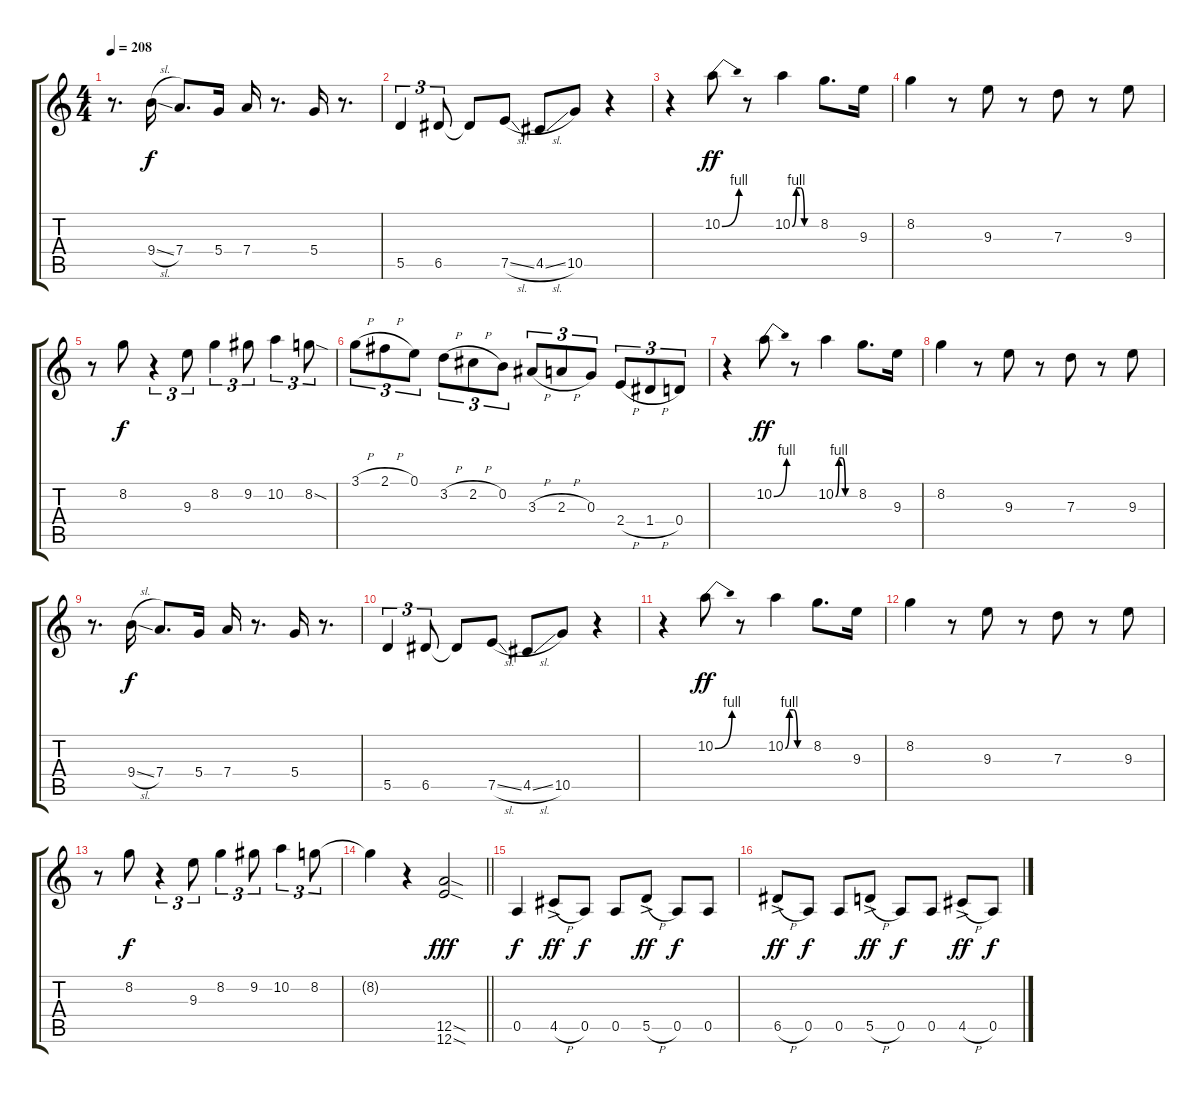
\track "" {instrument acousticguitarsteel}
\staff {score tabs}
\tuning (E4 B3 G3 D3 A2 E2) {hide}
\ts (4 4)
\tempo 208
\clef g2
\ks c
r.8{d dy ff} 9.4{sl}.16{dy f} 7.4.8{d} 5.4.16 7.4.16 r.8{d} 5.4.16 r.8{d} |
5.5.4{tu (3 2)} 6.5.8{tu (3 2)} 6.5{t}.8 7.5{sl}.8 4.5{sl}.8 10.5.8 r.4 |
r.4 10.2{be (bend 0 0 60 4)}.8{dy ff} r.8 10.2{be (custom 0 0 10 4 20 4 30 0 60 0)}.4 8.2.8{d} 9.3.16 |
8.2.4 r.8 9.3.8 r.8 7.3.8 r.8 9.3.8 |
r.8 8.2.8{dy f} r.4{tu (3 2)} 9.3.8{tu (3 2)} 8.2.4{tu (3 2)} 9.2.8{tu (3 2)} 10.2.4{tu (3 2)} 8.2{sod}.8{tu (3 2)} |
3.1{h}.8{tu (3 2)} 2.1{h}.8{tu (3 2)} 0.1.8{tu (3 2)} 3.2{h}.8{tu (3 2)} 2.2{h}.8{tu (3 2)} 0.2.8{tu (3 2)} 3.3{h}.8{tu (3 2)} 2.3{h}.8{tu (3 2)} 0.3.8{tu (3 2)} 2.4{h}.8{tu (3 2)} 1.4{h}.8{tu (3 2)} 0.4.8{tu (3 2)} |
r.4 10.2{be (bend 0 0 60 4)}.8{dy ff} r.8 10.2{be (custom 0 0 10 4 20 4 30 0 60 0)}.4 8.2.8{d} 9.3.16 |
8.2.4 r.8 9.3.8 r.8 7.3.8 r.8 9.3.8 |
r.8{d} 9.4{sl}.16{dy f} 7.4.8{d} 5.4.16 7.4.16 r.8{d} 5.4.16 r.8{d} |
5.5.4{tu (3 2)} 6.5.8{tu (3 2)} 6.5{t}.8 7.5{sl}.8 4.5{sl}.8 10.5.8 r.4 |
r.4 10.2{be (bend 0 0 60 4)}.8{dy ff} r.8 10.2{be (custom 0 0 10 4 20 4 30 0 60 0)}.4 8.2.8{d} 9.3.16 |
8.2.4 r.8 9.3.8 r.8 7.3.8 r.8 9.3.8 |
r.8 8.2.8{dy f} r.4{tu (3 2)} 9.3.8{tu (3 2)} 8.2.4{tu (3 2)} 9.2.8{tu (3 2)} 10.2.4{tu (3 2)} 8.2.8{tu (3 2)} |
\barLineRight lightlight
8.2{t}.4 r.4 (12.5{sod} 12.6{sod}).2{dy fff} |
0.5.4{dy f} 4.5{h ac}.8{dy ff} 0.5.8{dy f} 0.5.8 5.5{h ac}.8{dy ff} 0.5.8{dy f} 0.5.8 |
6.5{h ac}.8{dy ff} 0.5.8{dy f} 0.5.8 5.5{h ac}.8{dy ff} 0.5.8{dy f} 0.5.8 4.5{h ac}.8{dy ff} 0.5.8{dy f}
